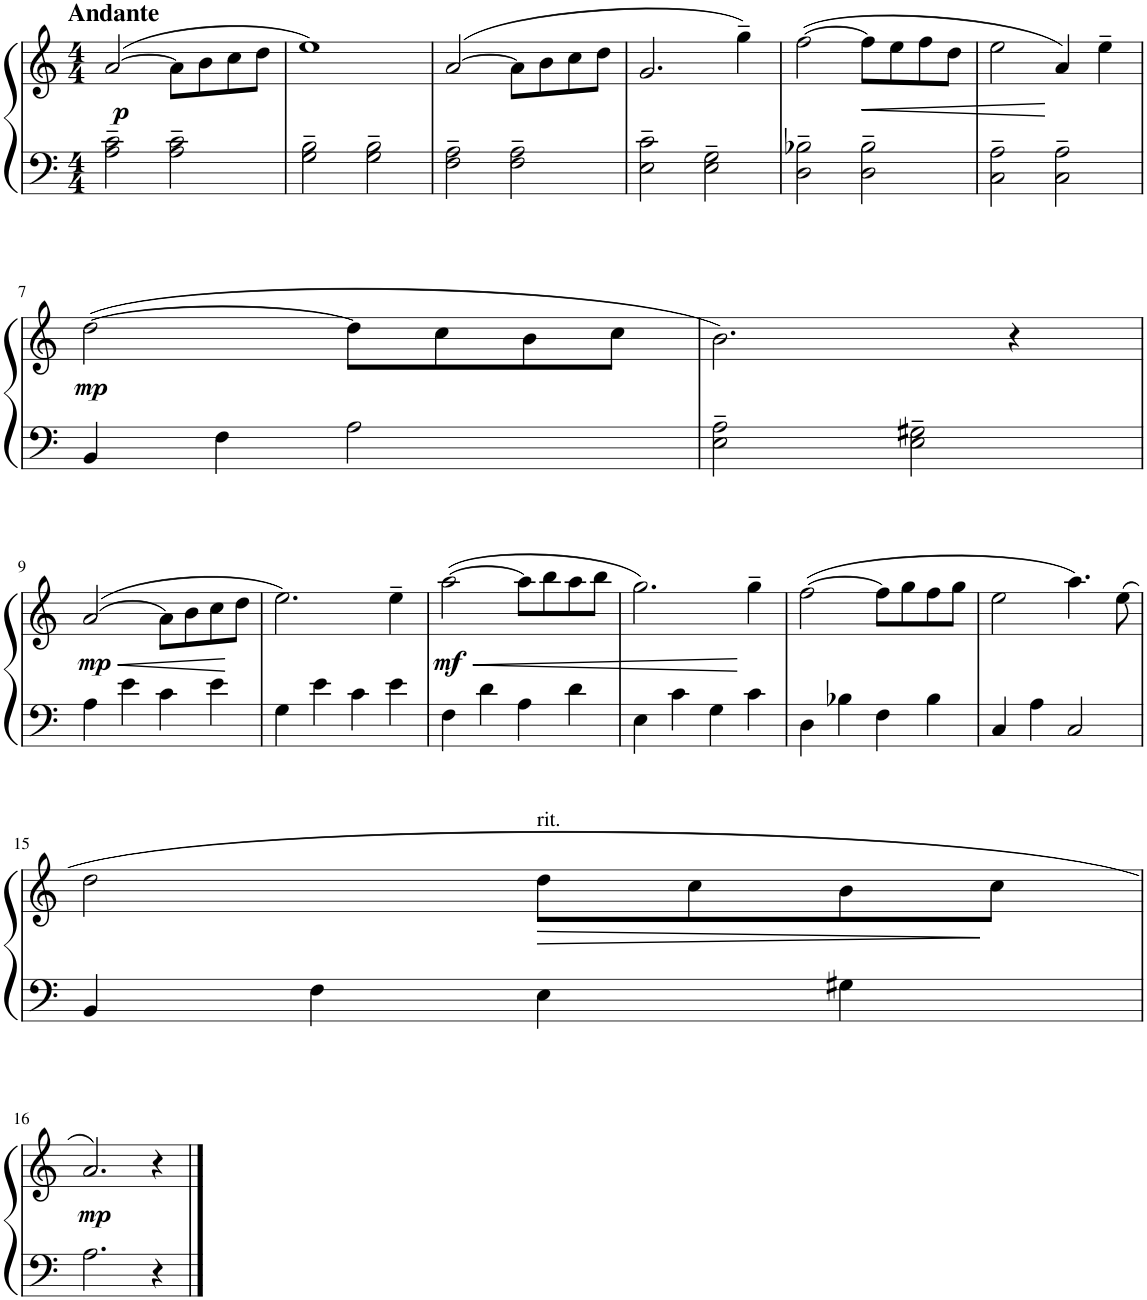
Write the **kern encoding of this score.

**kern	**kern	**dynam
*part2	*part1	*part1
*staff2	*staff1	*staff1
*I"Piano	*I"Piano	*
*I'Pno	*I'Pno	*
*clefF4	*clefG2	*
*k[]	*k[]	*
*M4/4	*M4/4	*
=1	=1	=1
!	!LO:TX:a:B:t=Andante	!
!	!	!LO:DY:b
2A\~ 2c\~	([2a/	p
2A\~ 2c\~	8a\L]	.
.	8b\	.
.	8cc\	.
.	8dd\J	.
=2	=2	=2
2G\~ 2B\~	1ee)	.
2G\~ 2B\~	.	.
=3	=3	=3
2F\~ 2A\~	([2a/	.
2F\~ 2A\~	8a\L]	.
.	8b\	.
.	8cc\	.
.	8dd\J	.
=4	=4	=4
2E\~ 2c\~	2.g/	.
2E\~ 2G\~	.	.
.	4gg~\)	.
=5	=5	=5
2D\~ 2B-X\~	([2ff\	.
!	!	!LO:HP:b
2D\~ 2B-\~	8ff\L]	<
.	8ee\	.
.	8ff\	.
.	8dd\J	.
=6	=6	=6
2C\~ 2A\~	2ee\	.
2C\~ 2A\~	4a/)	[
.	4ee~\	.
!!LO:LB:g=z
=7	=7	=7
!	!	!LO:DY:b
4BB/	([2dd\	mp
4F\	.	.
2A\	8dd\L]	.
.	8cc\	.
.	8b\	.
.	8cc\J	.
=8	=8	=8
2E\~ 2A\~	2.b\)	.
2E\~ 2G#X\~	.	.
.	4r	.
!!LO:LB:g=z
=9	=9	=9
!	!	!LO:HP:b
!	!	!LO:DY:n=1:b
4A\	([2a/	< mp
4e\	.	.
4c\	8a\L]	.
.	8b\	.
4e\	8cc\	.
.	8dd\J	[
=10	=10	=10
4G\	2.ee\)	.
4e\	.	.
4c\	.	.
4e\	4ee~\	.
=11	=11	=11
!	!	!LO:HP:b
!	!	!LO:DY:n=1:b
4F\	([2aa\	< mf
4d\	.	.
4A\	8aa\L]	.
.	8bb\	.
4d\	8aa\	.
.	8bb\J	.
=12	=12	=12
4E\	2.gg\)	.
4c\	.	.
4G\	.	.
4c\	4gg~\	[
=13	=13	=13
4D\	([2ff\	.
4B-X\	.	.
4F\	8ff\L]	.
.	8gg\	.
4B-\	8ff\	.
.	8gg\J	.
=14	=14	=14
4C/	2ee\	.
4A\	.	.
2C/	4.aa\)	.
.	(8ee\	.
!!LO:LB:g=z
=15	=15	=15
4BB/	2dd\	.
4F\	.	.
!	!LO:TX:a:t=rit.	!
!	!	!LO:HP:b
4E\	8dd\L	>
.	8cc\	.
4G#X\	8b\	.
.	8cc\J	]
!!LO:LB:g=z
=16	=16	=16
!	!	!LO:DY:b
2.A\	2.a/)	mp
4r	4r	.
==	==	==
*-	*-	*-
